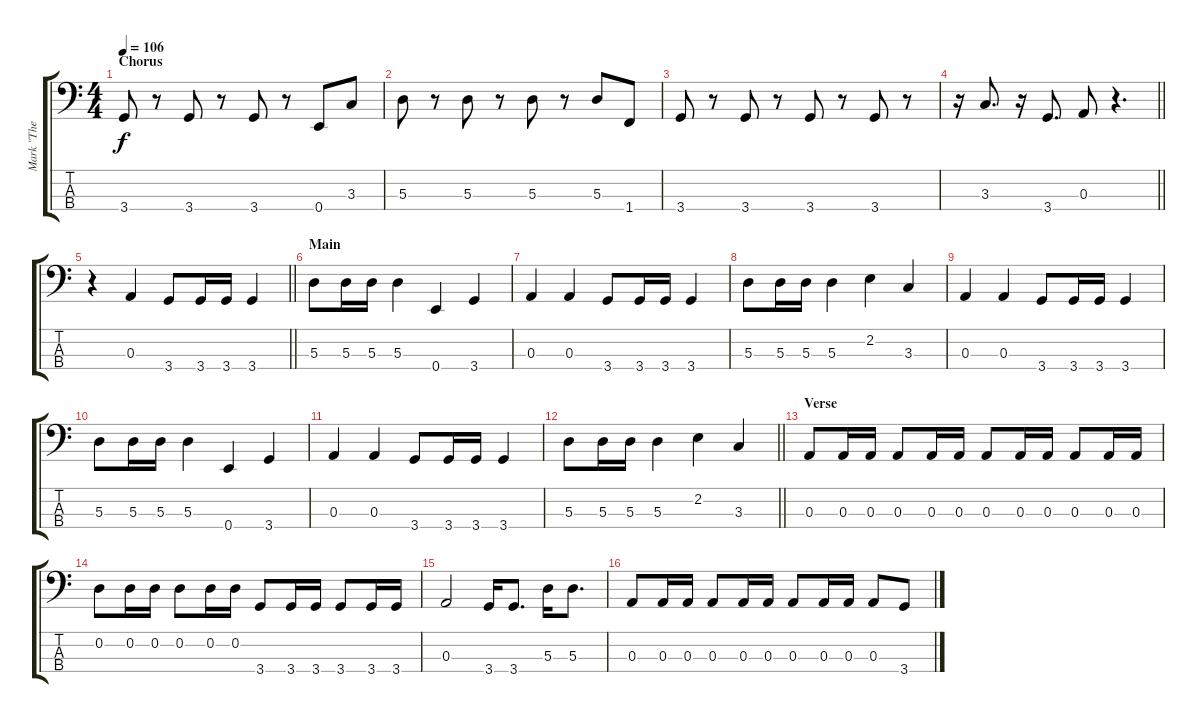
\track ("Mark \"The Animal\" Mendoza" "Mark \"The ") {instrument electricbassfinger}
\staff {score tabs}
\tuning (G2 D2 A1 E1) {hide}
\ts (4 4)
\section ("" "Chorus")
\tempo 106
\clef f4
\ks c
3.4.8{dy f} r.8 3.4.8 r.8 3.4.8 r.8 0.4.8 3.3.8 |
5.3.8 r.8 5.3.8 r.8 5.3.8 r.8 5.3.8 1.4.8 |
3.4.8 r.8 3.4.8 r.8 3.4.8 r.8 3.4.8 r.8 |
\barLineRight lightlight
r.16 3.3.8{d} r.16 3.4.8{d} 0.3.8 r.4{d} |
\barLineRight lightlight
r.4 0.3.4 3.4.8 3.4.16 3.4.16 3.4.4 |
\section ("" "Main")
5.3.8 5.3.16 5.3.16 5.3.4 0.4.4 3.4.4 |
0.3.4 0.3.4 3.4.8 3.4.16 3.4.16 3.4.4 |
5.3.8 5.3.16 5.3.16 5.3.4 2.2.4 3.3.4 |
0.3.4 0.3.4 3.4.8 3.4.16 3.4.16 3.4.4 |
5.3.8 5.3.16 5.3.16 5.3.4 0.4.4 3.4.4 |
0.3.4 0.3.4 3.4.8 3.4.16 3.4.16 3.4.4 |
\barLineRight lightlight
5.3.8 5.3.16 5.3.16 5.3.4 2.2.4 3.3.4 |
\section ("" "Verse")
0.3.8 0.3.16 0.3.16 0.3.8 0.3.16 0.3.16 0.3.8 0.3.16 0.3.16 0.3.8 0.3.16 0.3.16 |
0.2.8 0.2.16 0.2.16 0.2.8 0.2.16 0.2.16 3.4.8 3.4.16 3.4.16 3.4.8 3.4.16 3.4.16 |
0.3.2 3.4.16 3.4.8{d} 5.3.16 5.3.8{d} |
0.3.8 0.3.16 0.3.16 0.3.8 0.3.16 0.3.16 0.3.8 0.3.16 0.3.16 0.3.8 3.4.8
